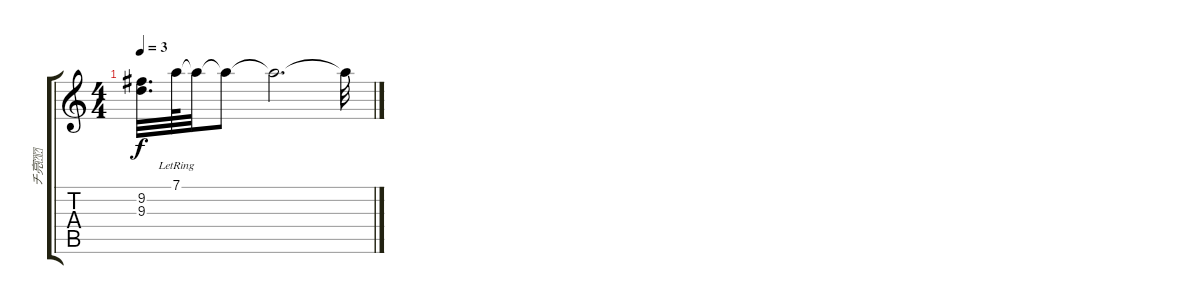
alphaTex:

\track ("チ亮" "チ亮") {instrument acousticguitarsteel}
\staff {score tabs}
\tuning (D4 A3 F3 C3 G2 D2) {hide}
\ts (4 4)
\tempo 3
\clef g2
\ks c
(9.2{t} 9.3{t}).32{d dy f} 7.1{lr}.64 7.1{t}.32 7.1{t}.8 7.1{t}.2{d} 7.1{t}.32
